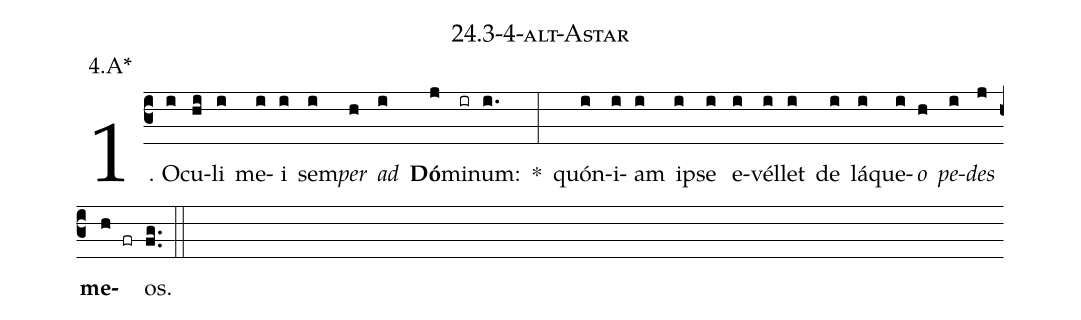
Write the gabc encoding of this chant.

name: 24.3-4-alt-Astar;
annotation: 4.A*;
%%
(c3)1. O(i)cu(hi)li(i) me(i)i(i) sem(i)<i>per</i>(h) <i>ad</i>(i) <b>Dó</b>(j)mi(ir)num:(i.) *(:) quón(i)i(i)am(i) ip(i)se(i) e(i)vél(i)let(i) de(i) lá(i)que(i)<i>o</i>(h) <i>pe</i>(i)<i>des</i>(j) <b>me</b>(h fr)os.(fg..) (::)


%E(i) u(h) o(i) u(j) a(h) e.(fg..) (::)
